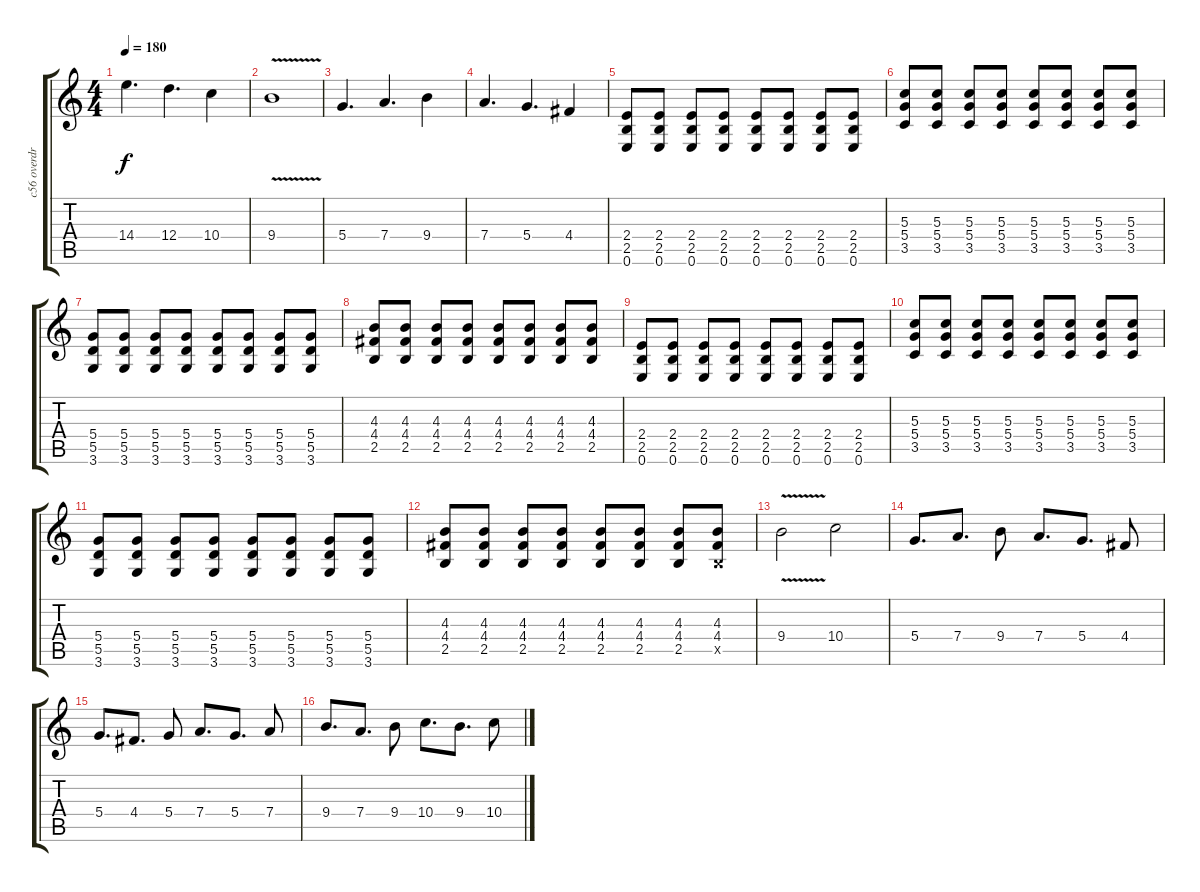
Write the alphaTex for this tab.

\track ("c56 overdrive" "c56 overdr") {instrument distortionguitar}
\staff {score tabs}
\tuning (E4 B3 G3 D3 A2 E2) {hide}
\ts (4 4)
\tempo 180
\clef g2
\ks c
14.4.4{d dy f} 12.4.4{d} 10.4.4 |
9.4{v}.1 |
5.4.4{d} 7.4.4{d} 9.4.4 |
7.4.4{d} 5.4.4{d} 4.4.4 |
(2.4 2.5 0.6).8 (2.4 2.5 0.6).8 (2.4 2.5 0.6).8 (2.4 2.5 0.6).8 (2.4 2.5 0.6).8 (2.4 2.5 0.6).8 (2.4 2.5 0.6).8 (2.4 2.5 0.6).8 |
(5.3 5.4 3.5).8 (5.3 5.4 3.5).8 (5.3 5.4 3.5).8 (5.3 5.4 3.5).8 (5.3 5.4 3.5).8 (5.3 5.4 3.5).8 (5.3 5.4 3.5).8 (5.3 5.4 3.5).8 |
(5.4 5.5 3.6).8 (5.4 5.5 3.6).8 (5.4 5.5 3.6).8 (5.4 5.5 3.6).8 (5.4 5.5 3.6).8 (5.4 5.5 3.6).8 (5.4 5.5 3.6).8 (5.4 5.5 3.6).8 |
(4.3 4.4 2.5).8 (4.3 4.4 2.5).8 (4.3 4.4 2.5).8 (4.3 4.4 2.5).8 (4.3 4.4 2.5).8 (4.3 4.4 2.5).8 (4.3 4.4 2.5).8 (4.3 4.4 2.5).8 |
(2.4 2.5 0.6).8 (2.4 2.5 0.6).8 (2.4 2.5 0.6).8 (2.4 2.5 0.6).8 (2.4 2.5 0.6).8 (2.4 2.5 0.6).8 (2.4 2.5 0.6).8 (2.4 2.5 0.6).8 |
(5.3 5.4 3.5).8 (5.3 5.4 3.5).8 (5.3 5.4 3.5).8 (5.3 5.4 3.5).8 (5.3 5.4 3.5).8 (5.3 5.4 3.5).8 (5.3 5.4 3.5).8 (5.3 5.4 3.5).8 |
(5.4 5.5 3.6).8 (5.4 5.5 3.6).8 (5.4 5.5 3.6).8 (5.4 5.5 3.6).8 (5.4 5.5 3.6).8 (5.4 5.5 3.6).8 (5.4 5.5 3.6).8 (5.4 5.5 3.6).8 |
(4.3 4.4 2.5).8 (4.3 4.4 2.5).8 (4.3 4.4 2.5).8 (4.3 4.4 2.5).8 (4.3 4.4 2.5).8 (4.3 4.4 2.5).8 (4.3 4.4 2.5).8 (4.3 4.4 2.5{x}).8 |
9.4{v}.2{volume 16} 10.4.2 |
5.4.8{d} 7.4.8{d} 9.4.8 7.4.8{d} 5.4.8{d} 4.4.8 |
5.4.8{d} 4.4.8{d} 5.4.8 7.4.8{d} 5.4.8{d} 7.4.8 |
9.4.8{d} 7.4.8{d} 9.4.8 10.4.8{d} 9.4.8{d} 10.4.8
